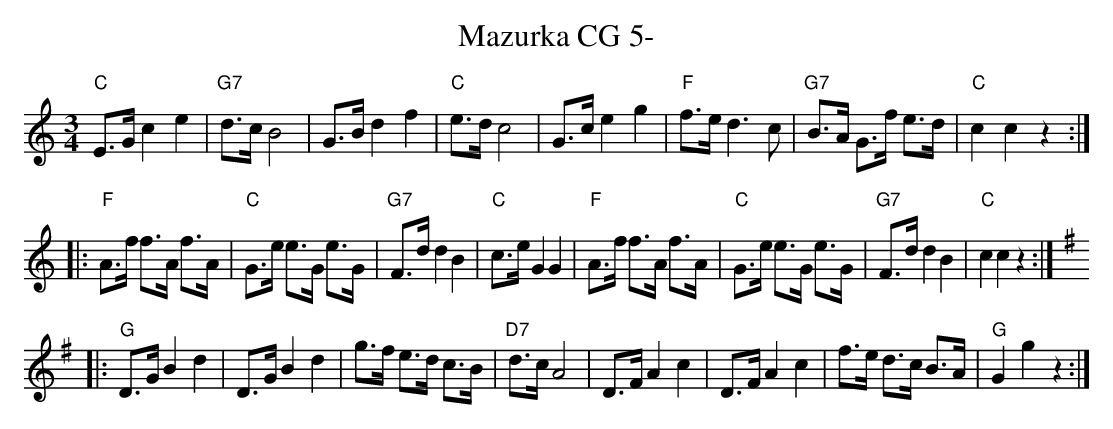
X:1
T:Mazurka CG 5-
M:3/4
L:1/8
K:Cmaj
"C"E>G c2e2 | "G7"d>c B4 | G>B d2f2 | "C"e>d c4 | G>c e2g2 | "F"f>e d3c | "G7"B>A G>f e>d | "C"c2c2z2 ::
"F"A>f f>A f>A | "C"G>e e>G e>G | "G7"F>d d2B2 | "C"c>e G2G2 | "F"A>f f>A f>A | "C"G>e e>G e>G | "G7"F>d d2B2 | "C"c2c2z2 :|
K:Gmaj
|: "G"D>G B2d2 | D>G B2d2 | g>f e>d c>B | "D7"d>c A4 | D>F A2c2 | D>F A2c2 | f>e d>c B>A | "G"G2g2z2 :|
